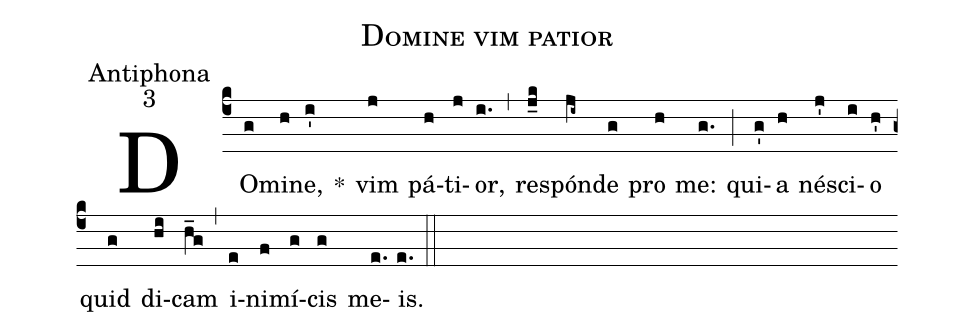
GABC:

name:Domine vim patior;
office-part:Antiphona;
mode:3;
%%
(c4) DO(g)mi(h)ne,(i') *() vim(j) pá(h)ti(j)or,(i.) (,) re(j_k)spón(ji~)de(g) pro(h) me:(g.) (;) qui(g')a(h) né(j')sci(i)o(h') quid(g) di(hi)cam(h_g) (,) i(e)ni(f)mí(g)cis(g) me(e.)is.(e.) (::)
